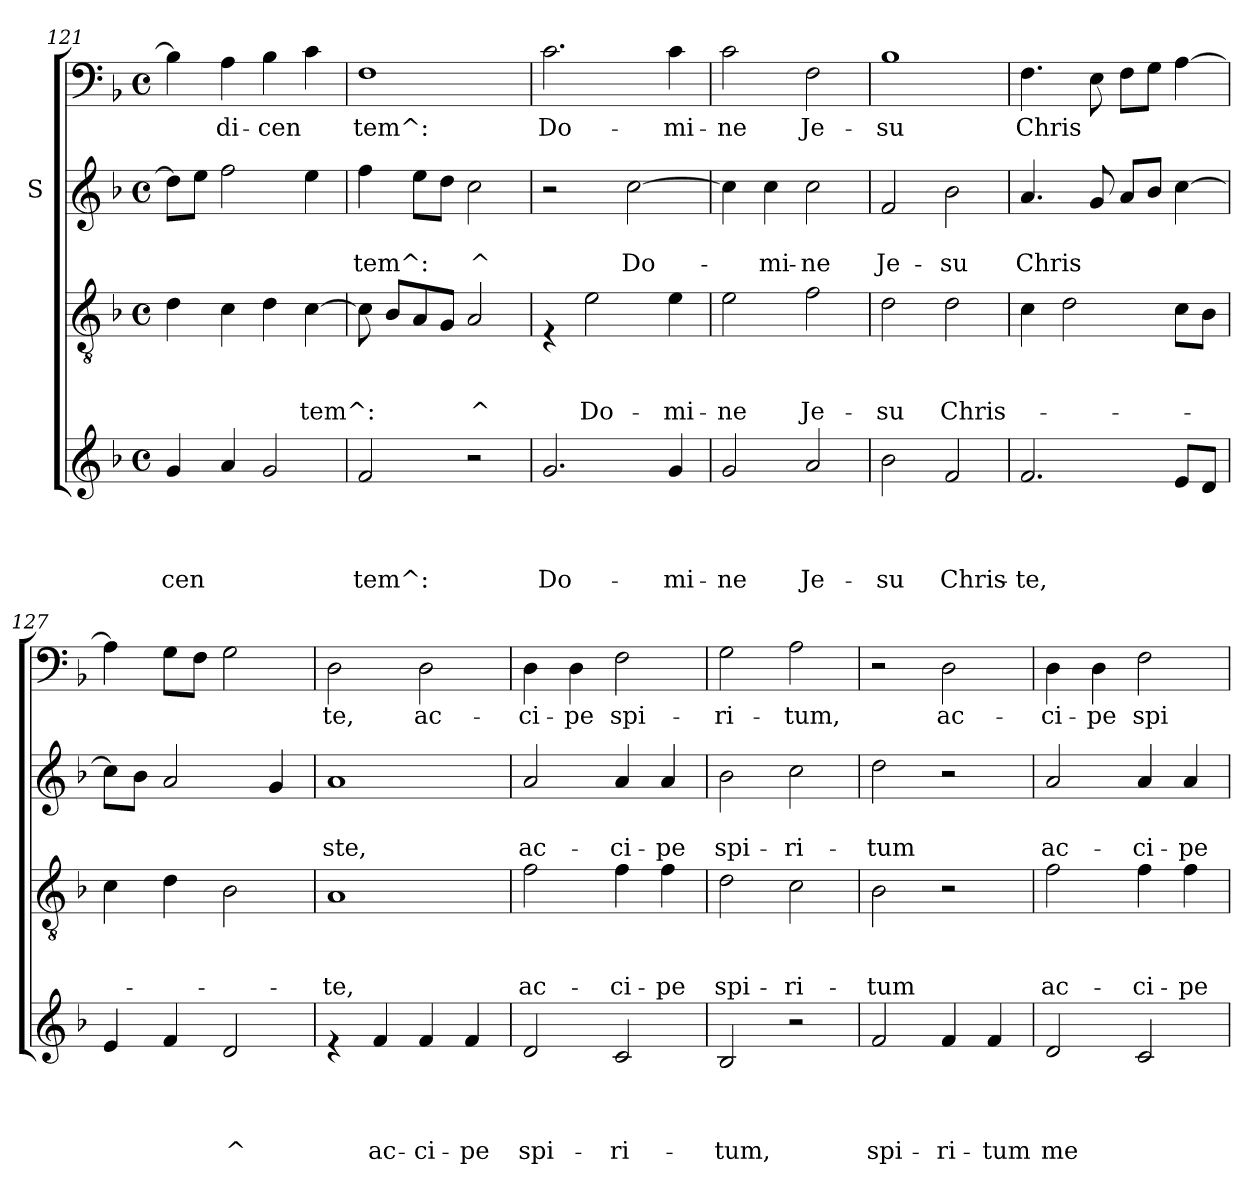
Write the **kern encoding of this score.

**kern	**text	**text	**text	**text	**kern	**text	**text	**text	**kern	**text	**text	**kern	**text
*part4	*part4	*part4	*part4	*part4	*part3	*part3	*part3	*part3	*part2	*part2	*part2	*part1	*part1
*staff4	*staff4	*staff4	*staff4	*staff4	*staff3	*staff3	*staff3	*staff3	*staff2	*staff2	*staff2	*staff1	*staff1
*	*	*	*	*	*	*	*	*	*I"S	*	*	*	*
!!LO:LB:g=z
*clefG2	*	*	*	*	*clefGv2	*	*	*	*clefG2	*	*	*clefF4	*
*k[b-]	*	*	*	*	*k[b-]	*	*	*	*k[b-]	*	*	*k[b-]	*
*F:	*	*	*	*	*F:	*	*	*	*F:	*	*	*F:	*
*M4/4	*	*	*	*	*M4/4	*	*	*	*M4/4	*	*	*M4/4	*
*met(c)	*	*	*	*	*met(c)	*	*	*	*met(c)	*	*	*met(c)	*
=121	=121	=121	=121	=121	=121	=121	=121	=121	=121	=121	=121	=121	=121
!	!	!	!	!LO:LY:b	!	!	!	!	!	!	!	!	!
4g/	.	.	.	-cen	4d\	.	.	.	8dd\L]	.	.	4B-\]	.
.	.	.	.	.	.	.	.	.	8ee\J	.	.	.	.
!	!	!	!	!	!	!	!	!	!	!	!	!	!LO:LY:b
4a/	.	.	.	.	4c\	.	.	.	2ff\	.	.	4A\	di-
!	!	!	!	!	!	!	!	!	!	!	!	!	!LO:LY:b
2g/	.	.	.	.	4d\	.	.	.	.	.	.	4B-\	-cen
!	!	!	!	!	!	!	!	!LO:LY:b	!	!	!	!	!
.	.	.	.	.	[>4c\	.	.	tem^:	4ee\	.	.	4c\	.
=122	=122	=122	=122	=122	=122	=122	=122	=122	=122	=122	=122	=122	=122
!	!	!	!	!LO:LY:b	!	!	!	!	!	!	!LO:LY:b	!	!LO:LY:b
2f/	.	.	.	tem^:	8c\]	.	.	.	4ff\	.	-tem^:	1F	tem^:
.	.	.	.	.	8B-/L	.	.	.	.	.	.	.	.
.	.	.	.	.	8A/	.	.	.	8ee\L	.	.	.	.
.	.	.	.	.	8G/J	.	.	.	8dd\J	.	.	.	.
!	!	!	!	!	!	!	!	!LO:LY:b	!	!	!LO:LY:b	!	!
2r	.	.	.	.	2A/	.	.	^	2cc\	.	^	.	.
=123	=123	=123	=123	=123	=123	=123	=123	=123	=123	=123	=123	=123	=123
!	!	!	!	!LO:LY:b	!	!	!	!	!	!	!	!	!LO:LY:b
2.g/	.	.	.	Do-	4rE	.	.	.	2r	.	.	2.c\	Do-
!	!	!	!	!	!	!	!	!LO:LY:b	!	!	!	!	!
.	.	.	.	.	2e\	.	.	Do-	.	.	.	.	.
!	!	!	!	!	!	!	!	!	!	!	!LO:LY:b	!	!
.	.	.	.	.	.	.	.	.	[>2cc\	.	Do-	.	.
!	!	!	!	!LO:LY:b	!	!	!	!LO:LY:b	!	!	!	!	!LO:LY:b
4g/	.	.	.	-mi-	4e\	.	.	-mi-	.	.	.	4c\	-mi-
=124	=124	=124	=124	=124	=124	=124	=124	=124	=124	=124	=124	=124	=124
!	!	!	!	!LO:LY:b	!	!	!	!LO:LY:b	!	!	!	!	!LO:LY:b
2g/	.	.	.	-ne	2e\	.	.	-ne	4cc\]	.	.	2c\	-ne
!	!	!	!	!	!	!	!	!	!	!	!LO:LY:b	!	!
.	.	.	.	.	.	.	.	.	4cc\	.	-mi-	.	.
!	!	!	!	!LO:LY:b	!	!	!	!LO:LY:b	!	!	!LO:LY:b	!	!LO:LY:b
2a/	.	.	.	Je-	2f\	.	.	Je-	2cc\	.	-ne	2F\	Je-
=125	=125	=125	=125	=125	=125	=125	=125	=125	=125	=125	=125	=125	=125
!	!	!	!	!LO:LY:b	!	!	!	!LO:LY:b	!	!	!LO:LY:b	!	!LO:LY:b
2b-\	.	.	.	-su	2d\	.	.	-su	2f/	.	Je-	1B-	-su
!	!	!	!	!LO:LY:b	!	!	!	!LO:LY:b	!	!	!LO:LY:b	!	!
2f/	.	.	.	Chris-	2d\	.	.	Chris-	2b-\	.	-su	.	.
!!LO:LB:g=z
=126	=126	=126	=126	=126	=126	=126	=126	=126	=126	=126	=126	=126	=126
!	!	!	!	!LO:LY:b	!	!	!	!	!	!	!LO:LY:b	!	!LO:LY:b
2.f/	.	.	.	-te,	4c\	.	.	.	4.a/	.	Chris	4.F\	Chris
.	.	.	.	.	2d\	.	.	.	.	.	.	.	.
.	.	.	.	.	.	.	.	.	8g/	.	.	8E\	.
.	.	.	.	.	.	.	.	.	8a/L	.	.	8F\L	.
.	.	.	.	.	.	.	.	.	8b-/J	.	.	8G\J	.
8e/L	.	.	.	.	8c\L	.	.	.	[>4cc\	.	.	[>4A\	.
8d/J	.	.	.	.	8B-\J	.	.	.	.	.	.	.	.
=127	=127	=127	=127	=127	=127	=127	=127	=127	=127	=127	=127	=127	=127
4e/	.	.	.	.	4c\	.	.	.	8cc\L]	.	.	4A\]	.
.	.	.	.	.	.	.	.	.	8b-\J	.	.	.	.
4f/	.	.	.	.	4d\	.	.	.	2a/	.	.	8G\L	.
.	.	.	.	.	.	.	.	.	.	.	.	8F\J	.
!	!	!	!	!LO:LY:b	!	!	!	!	!	!	!	!	!
2d/	.	.	.	^	2B-\	.	.	.	.	.	.	2G\	.
.	.	.	.	.	.	.	.	.	4g/	.	.	.	.
=128	=128	=128	=128	=128	=128	=128	=128	=128	=128	=128	=128	=128	=128
!	!	!	!	!	!	!	!	!LO:LY:b	!	!	!LO:LY:b	!	!LO:LY:b
4re	.	.	.	.	1A	.	.	-te,	1a	.	ste,	2D\	te,
!	!	!	!	!LO:LY:b	!	!	!	!	!	!	!	!	!
4f/	.	.	.	ac-	.	.	.	.	.	.	.	.	.
!	!	!	!	!LO:LY:b	!	!	!	!	!	!	!	!	!LO:LY:b
4f/	.	.	.	-ci-	.	.	.	.	.	.	.	2D\	ac-
!	!	!	!	!LO:LY:b	!	!	!	!	!	!	!	!	!
4f/	.	.	.	-pe	.	.	.	.	.	.	.	.	.
=129	=129	=129	=129	=129	=129	=129	=129	=129	=129	=129	=129	=129	=129
!	!	!	!	!LO:LY:b	!	!	!	!LO:LY:b	!	!	!LO:LY:b	!	!LO:LY:b
2d/	.	.	.	spi-	2f\	.	.	ac-	2a/	.	ac-	4D\	-ci-
!	!	!	!	!	!	!	!	!	!	!	!	!	!LO:LY:b
.	.	.	.	.	.	.	.	.	.	.	.	4D\	-pe
!	!	!	!	!LO:LY:b	!	!	!	!LO:LY:b	!	!	!LO:LY:b	!	!LO:LY:b
2c/	.	.	.	-ri-	4f\	.	.	-ci-	4a/	.	-ci-	2F\	spi-
!	!	!	!	!	!	!	!	!LO:LY:b	!	!	!LO:LY:b	!	!
.	.	.	.	.	4f\	.	.	-pe	4a/	.	-pe	.	.
=130	=130	=130	=130	=130	=130	=130	=130	=130	=130	=130	=130	=130	=130
!	!	!	!	!LO:LY:b	!	!	!	!LO:LY:b	!	!	!LO:LY:b	!	!LO:LY:b
2B-/	.	.	.	-tum,	2d\	.	.	spi-	2b-\	.	spi-	2G\	-ri-
!	!	!	!	!	!	!	!	!LO:LY:b	!	!	!LO:LY:b	!	!LO:LY:b
2r	.	.	.	.	2c\	.	.	-ri-	2cc\	.	-ri-	2A\	-tum,
=131	=131	=131	=131	=131	=131	=131	=131	=131	=131	=131	=131	=131	=131
!	!	!	!	!LO:LY:b	!	!	!	!LO:LY:b	!	!	!LO:LY:b	!	!
2f/	.	.	.	spi-	2B-\	.	.	-tum	2dd\	.	-tum	2r	.
!	!	!	!	!LO:LY:b	!	!	!	!	!	!	!	!	!LO:LY:b
4f/	.	.	.	-ri-	2r	.	.	.	2r	.	.	2D\	ac-
!	!	!	!	!LO:LY:b	!	!	!	!	!	!	!	!	!
4f/	.	.	.	-tum	.	.	.	.	.	.	.	.	.
!!LO:PB:g=z
=132	=132	=132	=132	=132	=132	=132	=132	=132	=132	=132	=132	=132	=132
!	!	!	!	!LO:LY:b	!	!	!	!LO:LY:b	!	!	!LO:LY:b	!	!LO:LY:b
2d/	.	.	.	me	2f\	.	.	ac-	2a/	.	ac-	4D\	-ci-
!	!	!	!	!	!	!	!	!	!	!	!	!	!LO:LY:b
.	.	.	.	.	.	.	.	.	.	.	.	4D\	-pe
!	!	!	!	!	!	!	!	!LO:LY:b	!	!	!LO:LY:b	!	!LO:LY:b
2c/	.	.	.	.	4f\	.	.	-ci-	4a/	.	-ci-	2F\	spi-
!	!	!	!	!	!	!	!	!LO:LY:b	!	!	!LO:LY:b	!	!
.	.	.	.	.	4f\	.	.	-pe	4a/	.	-pe	.	.
=	=	=	=	=	=	=	=	=	=	=	=	=	=
*-	*-	*-	*-	*-	*-	*-	*-	*-	*-	*-	*-	*-	*-
